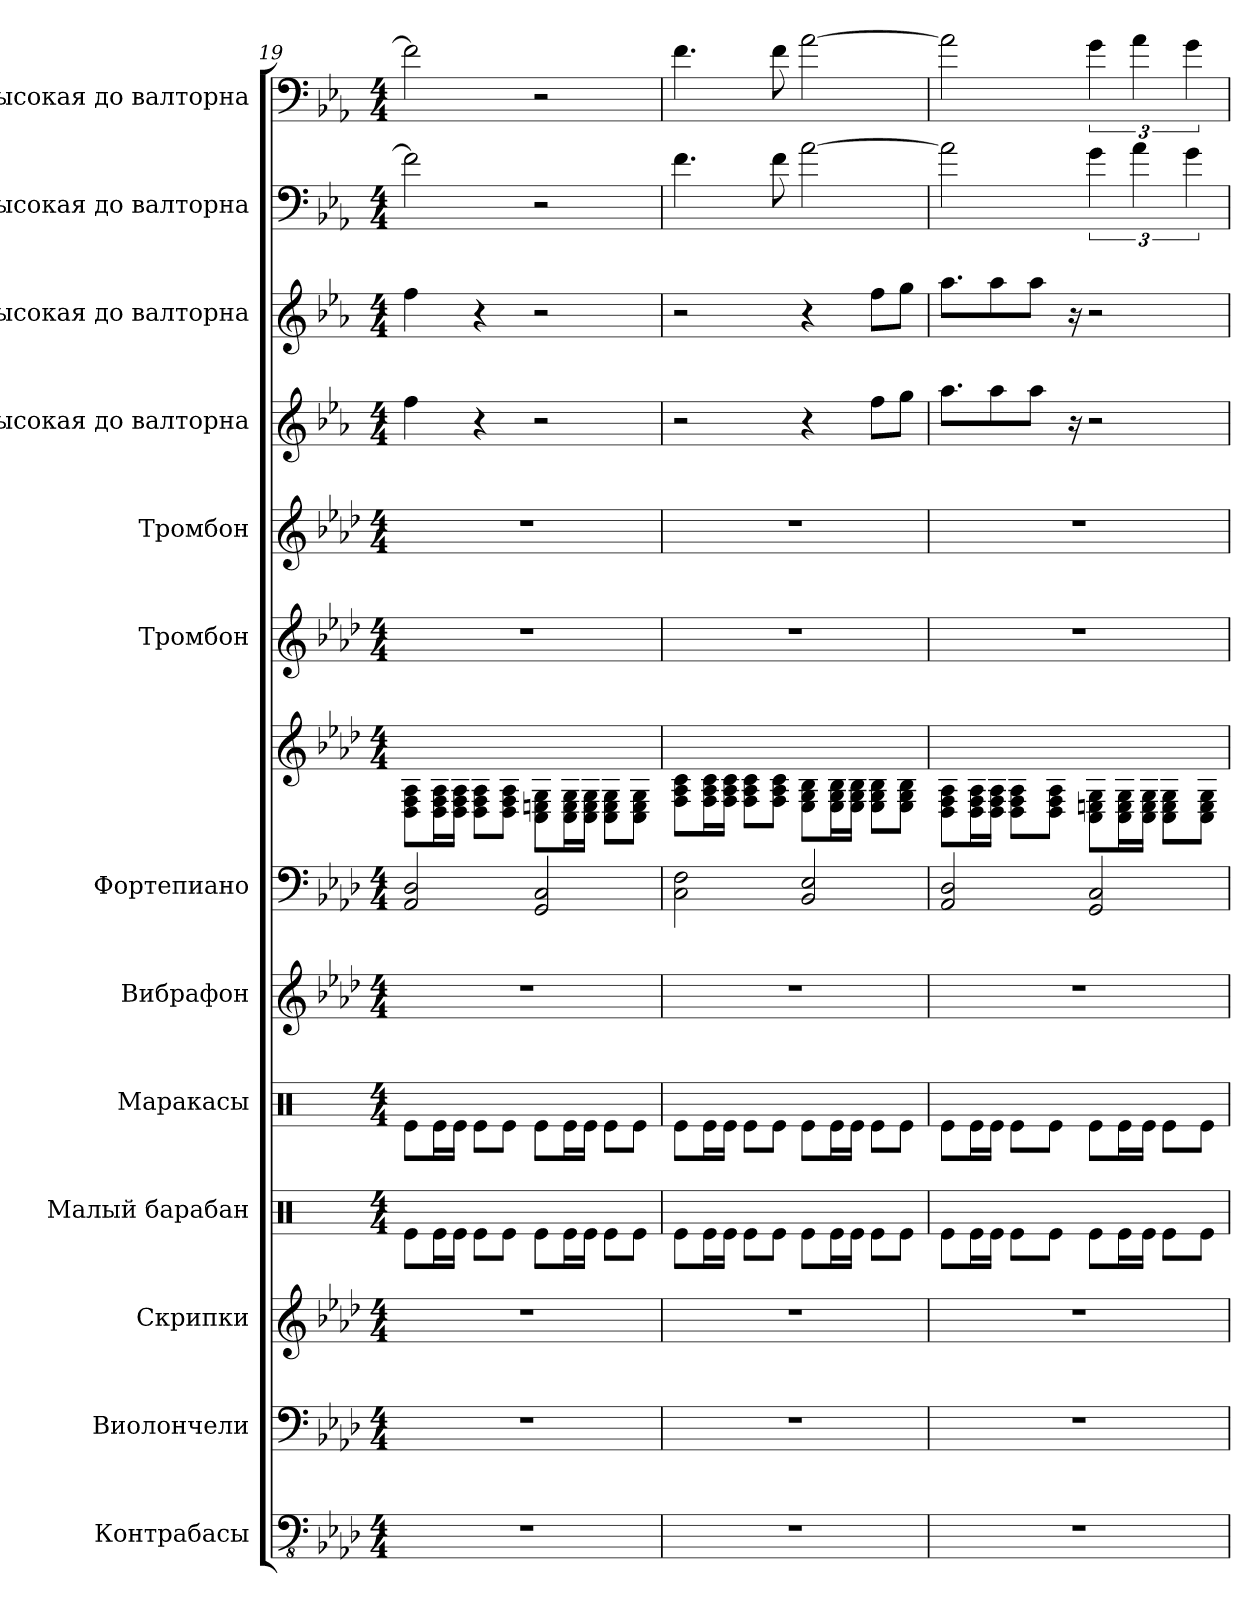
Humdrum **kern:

**kern	**kern	**kern	**kern	**kern	**kern	**kern	**kern	**kern	**kern	**kern	**kern	**kern	**kern
*part13	*part12	*part11	*part10	*part9	*part8	*part7	*part7	*part6	*part5	*part4	*part3	*part2	*part1
*staff14	*staff13	*staff12	*staff11	*staff10	*staff9	*staff8	*staff7	*staff6	*staff5	*staff4	*staff3	*staff2	*staff1
*I"Контрабасы	*I"Виолончели	*I"Скрипки	*I"Малый барабан	*I"Маракасы	*I"Вибрафон	*I"Фортепиано	*	*I"Тромбон	*I"Тромбон	*I"Высокая до валторна	*I"Высокая до валторна	*I"Высокая до валторна	*I"Высокая до валторна
!!LO:PB:g=z
*clefFv4	*clefF4	*clefG2	*clefX	*clefX	*clefG2	*clefF4	*clefG2	*clefG2	*clefG2	*clefG2	*clefG2	*clefF4	*clefF4
*	*	*	*	*	*	*	*	*	*	*ITrd4c7	*ITrd4c7	*ITrd4c7	*ITrd4c7
*k[b-e-a-d-]	*k[b-e-a-d-]	*k[b-e-a-d-]	*k[]	*k[]	*k[b-e-a-d-]	*k[b-e-a-d-]	*k[b-e-a-d-]	*k[b-e-a-d-]	*k[b-e-a-d-]	*k[b-e-a-d-]	*k[b-e-a-d-]	*k[b-e-a-d-]	*k[b-e-a-d-]
*M4/4	*M4/4	*M4/4	*M4/4	*M4/4	*M4/4	*M4/4	*M4/4	*M4/4	*M4/4	*M4/4	*M4/4	*M4/4	*M4/4
=19	=19	=19	=19	=19	=19	=19	=19	=19	=19	=19	=19	=19	=19
1r	1r	1r	8Re\L	8Re\L	1r	2AA-/ 2D-/	8D-\ 8F\ 8A-\L	1r	1r	4b-\	4b-\	2B-\]	2B-\]
.	.	.	16Re\L	16Re\L	.	.	16D-\ 16F\ 16A-\L	.	.	.	.	.	.
.	.	.	16Re\JJ	16Re\JJ	.	.	16D-\ 16F\ 16A-\JJ	.	.	.	.	.	.
.	.	.	8Re\L	8Re\L	.	.	8D-\ 8F\ 8A-\L	.	.	4r	4r	.	.
.	.	.	8Re\J	8Re\J	.	.	8D-\ 8F\ 8A-\J	.	.	.	.	.	.
.	.	.	8Re\L	8Re\L	.	2GG/ 2C/	8C\ 8En\ 8G\L	.	.	2r	2r	2r	2r
.	.	.	16Re\L	16Re\L	.	.	16C\ 16E\ 16G\L	.	.	.	.	.	.
.	.	.	16Re\JJ	16Re\JJ	.	.	16C\ 16E\ 16G\JJ	.	.	.	.	.	.
.	.	.	8Re\L	8Re\L	.	.	8C\ 8E\ 8G\L	.	.	.	.	.	.
.	.	.	8Re\J	8Re\J	.	.	8C\ 8E\ 8G\J	.	.	.	.	.	.
=20	=20	=20	=20	=20	=20	=20	=20	=20	=20	=20	=20	=20	=20
1r	1r	1r	8Re\L	8Re\L	1r	2C\ 2F\	8F\ 8A-\ 8c\L	1r	1r	2r	2r	4.B-\	4.B-\
.	.	.	16Re\L	16Re\L	.	.	16F\ 16A-\ 16c\L	.	.	.	.	.	.
.	.	.	16Re\JJ	16Re\JJ	.	.	16F\ 16A-\ 16c\JJ	.	.	.	.	.	.
.	.	.	8Re\L	8Re\L	.	.	8F\ 8A-\ 8c\L	.	.	.	.	.	.
.	.	.	8Re\J	8Re\J	.	.	8F\ 8A-\ 8c\J	.	.	.	.	8B-\	8B-\
.	.	.	8Re\L	8Re\L	.	2BB-/ 2E-/	8E-\ 8G\ 8B-\L	.	.	4r	4r	[2d-\	[2d-\
.	.	.	16Re\L	16Re\L	.	.	16E-\ 16G\ 16B-\L	.	.	.	.	.	.
.	.	.	16Re\JJ	16Re\JJ	.	.	16E-\ 16G\ 16B-\JJ	.	.	.	.	.	.
.	.	.	8Re\L	8Re\L	.	.	8E-\ 8G\ 8B-\L	.	.	8b-\L	8b-\L	.	.
.	.	.	8Re\J	8Re\J	.	.	8E-\ 8G\ 8B-\J	.	.	8cc\J	8cc\J	.	.
=21	=21	=21	=21	=21	=21	=21	=21	=21	=21	=21	=21	=21	=21
1r	1r	1r	8Re\L	8Re\L	1r	2AA-/ 2D-/	8D-\ 8F\ 8A-\L	1r	1r	8.dd-\L	8.dd-\L	2d-\]	2d-\]
.	.	.	16Re\L	16Re\L	.	.	16D-\ 16F\ 16A-\L	.	.	.	.	.	.
.	.	.	16Re\JJ	16Re\JJ	.	.	16D-\ 16F\ 16A-\JJ	.	.	8dd-\	8dd-\	.	.
.	.	.	8Re\L	8Re\L	.	.	8D-\ 8F\ 8A-\L	.	.	.	.	.	.
.	.	.	.	.	.	.	.	.	.	8dd-\J	8dd-\J	.	.
.	.	.	8Re\J	8Re\J	.	.	8D-\ 8F\ 8A-\J	.	.	.	.	.	.
.	.	.	.	.	.	.	.	.	.	16r	16r	.	.
.	.	.	8Re\L	8Re\L	.	2GG/ 2C/	8C\ 8En\ 8G\L	.	.	2r	2r	6c\	6c\
.	.	.	16Re\L	16Re\L	.	.	16C\ 16E\ 16G\L	.	.	.	.	.	.
.	.	.	.	.	.	.	.	.	.	.	.	6d-\	6d-\
.	.	.	16Re\JJ	16Re\JJ	.	.	16C\ 16E\ 16G\JJ	.	.	.	.	.	.
.	.	.	8Re\L	8Re\L	.	.	8C\ 8E\ 8G\L	.	.	.	.	.	.
.	.	.	.	.	.	.	.	.	.	.	.	6c\	6c\
.	.	.	8Re\J	8Re\J	.	.	8C\ 8E\ 8G\J	.	.	.	.	.	.
=	=	=	=	=	=	=	=	=	=	=	=	=	=
*-	*-	*-	*-	*-	*-	*-	*-	*-	*-	*-	*-	*-	*-
